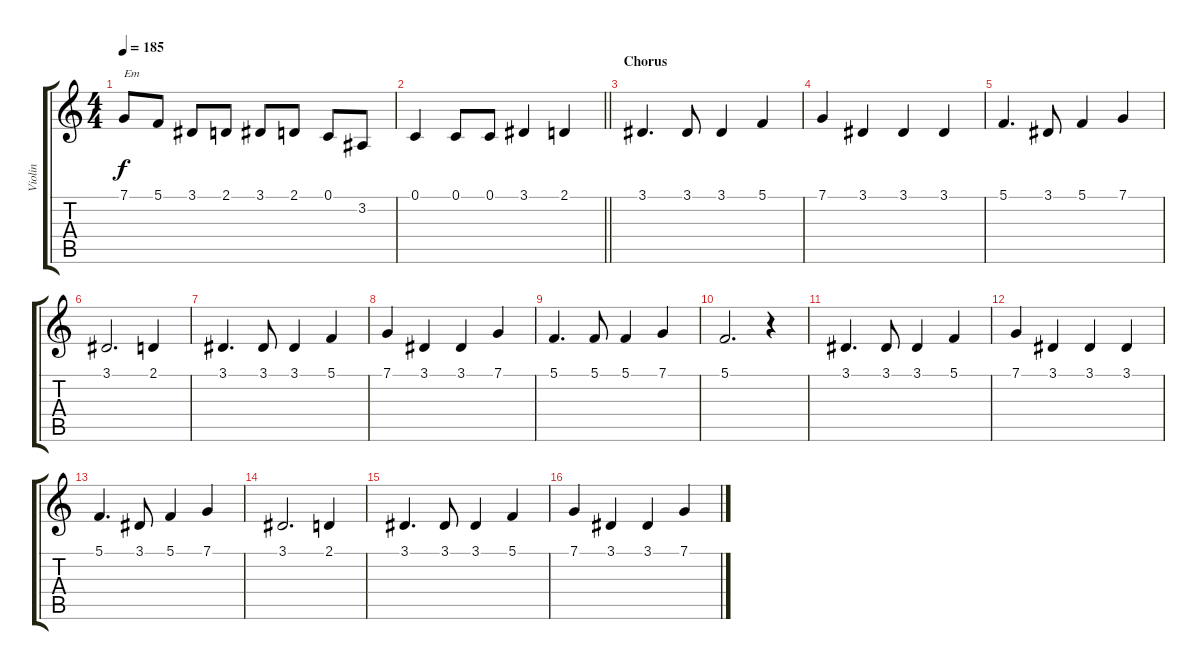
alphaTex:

\track ("Violin" "Violin") {instrument violin}
\staff {score tabs}
\tuning (C4 G3 Eb3 Bb2 F2 C2) {hide}
\ts (4 4)
\tempo 185
\clef g2
\ks c
7.1.8{txt "Em" dy f} 5.1.8 3.1.8 2.1.8 3.1.8 2.1.8 0.1.8 3.2.8 |
\barLineRight lightlight
0.1.4 0.1.8 0.1.8 3.1.4 2.1.4 |
\section ("" "Chorus")
3.1.4{d} 3.1.8 3.1.4 5.1.4 |
7.1.4 3.1.4 3.1.4 3.1.4 |
5.1.4{d} 3.1.8 5.1.4 7.1.4 |
3.1.2{d} 2.1.4 |
3.1.4{d} 3.1.8 3.1.4 5.1.4 |
7.1.4 3.1.4 3.1.4 7.1.4 |
5.1.4{d} 5.1.8 5.1.4 7.1.4 |
5.1.2{d} r.4 |
3.1.4{d} 3.1.8 3.1.4 5.1.4 |
7.1.4 3.1.4 3.1.4 3.1.4 |
5.1.4{d} 3.1.8 5.1.4 7.1.4 |
3.1.2{d} 2.1.4 |
3.1.4{d} 3.1.8 3.1.4 5.1.4 |
7.1.4 3.1.4 3.1.4 7.1.4
